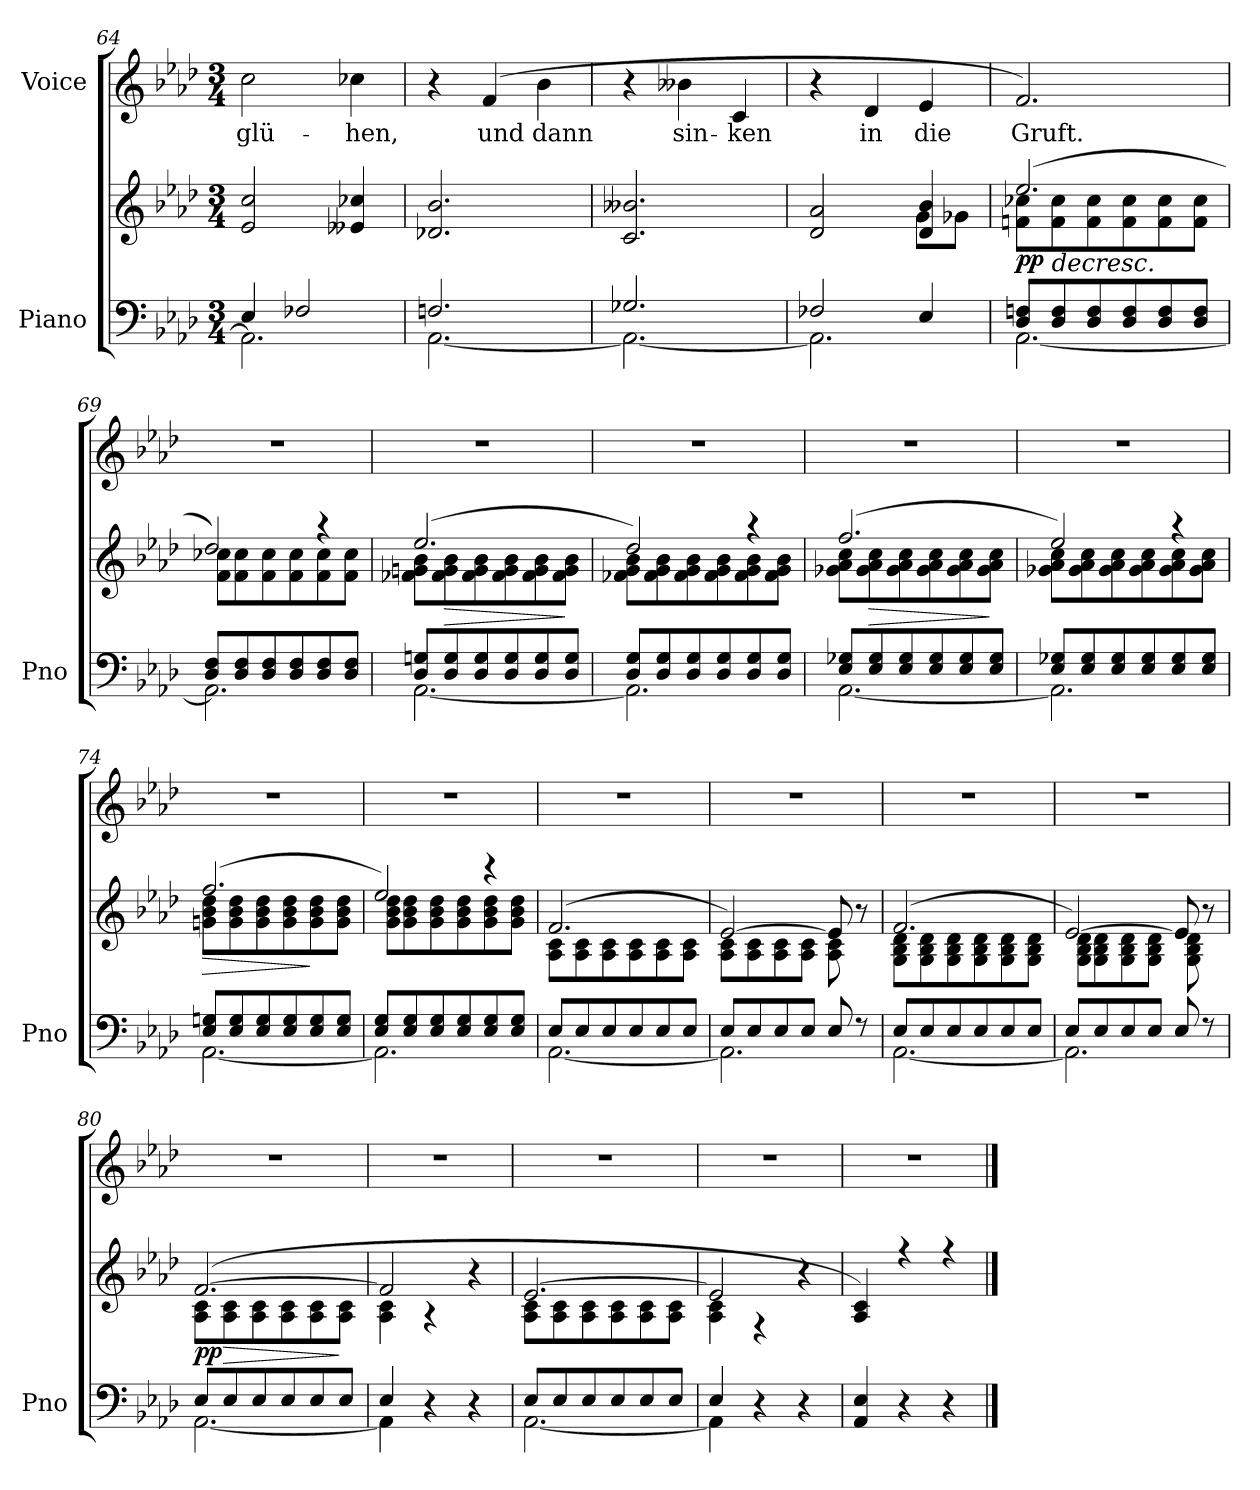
**kern	**kern	**dynam	**kern	**text
*part2	*part2	*part2	*part1	*part1
*staff3	*staff2	*staff2/3	*staff1	*staff1
*I"Piano	*	*	*I"Voice	*
*I'Pno	*	*	*	*
*clefF4	*clefG2	*	*clefG2	*
*k[b-e-a-d-]	*k[b-e-a-d-]	*	*k[b-e-a-d-]	*
*M3/4	*M3/4	*	*M3/4	*
=64	=64	=64	=64	=64
*^	*	*	*	*
!	!	!	!	!	!LO:LY:b
4E-/	2.AA-\]	2e-/ 2cc/	.	2cc\	-glü-
2F-X/	.	.	.	.	.
!	!	!	!	!	!LO:LY:b
.	.	4e--X/ 4cc-X/	.	4cc-X\	-hen,
=65	=65	=65	=65	=65	=65
!	!	!	!LO:DY:b	!	!
!	!	!	!LO:DY:n=1:b	!	!
2.Fn/	[2.AA-\	2.d-X/ 2.b-/	other-dynamics p	4r	.
!	!	!	!	!	!LO:LY:b
.	.	.	.	(4f/	und
!	!	!	!	!	!LO:LY:b
.	.	.	.	4b-\	dann
=66	=66	=66	=66	=66	=66
2.G-X/	2.AA-\_	2.c/ 2.b--X/	.	4r	.
!	!	!	!	!	!LO:LY:b
.	.	.	.	4b--X\	sin-
!	!	!	!	!	!LO:LY:b
.	.	.	.	4c/	-ken
=67	=67	=67	=67	=67	=67
*	*	*^	*	*	*
2F-X/	2.AA-\]	2d-/ 2a-/	2ryy	.	4r	.
!	!	!	!	!	!	!LO:LY:b
.	.	.	.	.	4d-/	in
!	!	!	!	!	!	!LO:LY:b
4E-/	.	4d-/ 4b-/	8g\L	.	4e-/	die
.	.	.	8g-X\J	.	.	.
!!LO:LB:g=z
=68	=68	=68	=68	=68	=68	=68
!	!	!	!	!LO:DY:b	!	!LO:LY:b
8D-/ 8Fn/L	[2.AA-\	(2.ee-/	8fn\ 8cc-X\L	pp	2.f/)	Gruft.
!	!	!	!	!LO:HP:b	!	!
8D-/ 8F/	.	.	8f\ 8cc-\	>	.	.
8D-/ 8F/	.	.	8f\ 8cc-\	.	.	.
8D-/ 8F/	.	.	8f\ 8cc-\	.	.	.
8D-/ 8F/	.	.	8f\ 8cc-\	.	.	.
8D-/ 8F/J	.	.	8f\ 8cc-\J	.	.	.
=69	=69	=69	=69	=69	=69	=69
8D-/ 8F/L	2.AA-\]	2dd-/)	8f\ 8cc-X\L	.	2.r	.
8D-/ 8F/	.	.	8f\ 8cc-\	.	.	.
8D-/ 8F/	.	.	8f\ 8cc-\	.	.	.
8D-/ 8F/	.	.	8f\ 8cc-\	.	.	.
8D-/ 8F/	.	4r	8f\ 8cc-\	.	.	.
8D-/ 8F/J	.	.	8f\ 8cc-\J	.	.	.
=70	=70	=70	=70	=70	=70	=70
8D-/ 8Gn/L	[2.AA-\	(2.ee-/	8f-X\ 8gn\ 8b-\L	.	2.r	.
!	!	!	!	!LO:HP:b	!	!
8D-/ 8G/	.	.	8f-\ 8g\ 8b-\	>	.	.
8D-/ 8G/	.	.	8f-\ 8g\ 8b-\	.	.	.
8D-/ 8G/	.	.	8f-\ 8g\ 8b-\	.	.	.
8D-/ 8G/	.	.	8f-\ 8g\ 8b-\	.	.	.
8D-/ 8G/J	.	.	8f-\ 8g\ 8b-\J	]	.	.
=71	=71	=71	=71	=71	=71	=71
8D-/ 8G/L	2.AA-\]	2dd-/)	8f-X\ 8g\ 8b-\L	.	2.r	.
8D-/ 8G/	.	.	8f-\ 8g\ 8b-\	.	.	.
8D-/ 8G/	.	.	8f-\ 8g\ 8b-\	.	.	.
8D-/ 8G/	.	.	8f-\ 8g\ 8b-\	.	.	.
8D-/ 8G/	.	4r	8f-\ 8g\ 8b-\	.	.	.
8D-/ 8G/J	.	.	8f-\ 8g\ 8b-\J	.	.	.
=72	=72	=72	=72	=72	=72	=72
8E-/ 8G-X/L	[2.AA-\	(2.ff/	8g-X\ 8a-\ 8cc\L	.	2.r	.
!	!	!	!	!LO:HP:b	!	!
8E-/ 8G-/	.	.	8g-\ 8a-\ 8cc\	>	.	.
8E-/ 8G-/	.	.	8g-\ 8a-\ 8cc\	.	.	.
8E-/ 8G-/	.	.	8g-\ 8a-\ 8cc\	.	.	.
8E-/ 8G-/	.	.	8g-\ 8a-\ 8cc\	.	.	.
8E-/ 8G-/J	.	.	8g-\ 8a-\ 8cc\J	]	.	.
!!LO:LB:g=z
=73	=73	=73	=73	=73	=73	=73
8E-/ 8G-X/L	2.AA-\]	2ee-/)	8g-X\ 8a-\ 8cc\L	.	2.r	.
8E-/ 8G-/	.	.	8g-\ 8a-\ 8cc\	.	.	.
8E-/ 8G-/	.	.	8g-\ 8a-\ 8cc\	.	.	.
8E-/ 8G-/	.	.	8g-\ 8a-\ 8cc\	.	.	.
8E-/ 8G-/	.	4r	8g-\ 8a-\ 8cc\	.	.	.
8E-/ 8G-/J	.	.	8g-\ 8a-\ 8cc\J	.	.	.
=74	=74	=74	=74	=74	=74	=74
!	!	!	!	!LO:HP:b	!	!
8E-/ 8Gn/L	[2.AA-\	(2.ff/	8gn\ 8b-\ 8dd-\L	>	2.r	.
8E-/ 8G/	.	.	8g\ 8b-\ 8dd-\	.	.	.
8E-/ 8G/	.	.	8g\ 8b-\ 8dd-\	.	.	.
8E-/ 8G/	.	.	8g\ 8b-\ 8dd-\	.	.	.
8E-/ 8G/	.	.	8g\ 8b-\ 8dd-\	]	.	.
8E-/ 8G/J	.	.	8g\ 8b-\ 8dd-\J	.	.	.
=75	=75	=75	=75	=75	=75	=75
8E-/ 8G/L	2.AA-\]	2ee-/)	8g\ 8b-\ 8dd-\L	.	2.r	.
8E-/ 8G/	.	.	8g\ 8b-\ 8dd-\	.	.	.
8E-/ 8G/	.	.	8g\ 8b-\ 8dd-\	.	.	.
8E-/ 8G/	.	.	8g\ 8b-\ 8dd-\	.	.	.
8E-/ 8G/	.	4r	8g\ 8b-\ 8dd-\	.	.	.
8E-/ 8G/J	.	.	8g\ 8b-\ 8dd-\J	.	.	.
=76	=76	=76	=76	=76	=76	=76
!	!	!	!	!LO:DY:b	!	!
!	!	!	!	!LO:DY:n=1:b	!	!
8E-/L	[2.AA-\	(2.f/	8A-\ 8c\L	other-dynamics p	2.r	.
8E-/	.	.	8A-\ 8c\	.	.	.
8E-/	.	.	8A-\ 8c\	.	.	.
8E-/	.	.	8A-\ 8c\	.	.	.
8E-/	.	.	8A-\ 8c\	.	.	.
8E-/J	.	.	8A-\ 8c\J	.	.	.
=77	=77	=77	=77	=77	=77	=77
8E-/L	2.AA-\]	[2e-/)	8A-\ 8c\L	.	2.r	.
8E-/	.	.	8A-\ 8c\	.	.	.
8E-/	.	.	8A-\ 8c\	.	.	.
8E-/J	.	.	8A-\ 8c\J	.	.	.
8E-/	.	8e-/]	8A-\ 8c\	.	.	.
8r	.	8r	8ryy	.	.	.
!!LO:LB:g=z
=78	=78	=78	=78	=78	=78	=78
8E-/L	[2.AA-\	(2.f/	8G\ 8B-\ 8d-\L	.	2.r	.
8E-/	.	.	8G\ 8B-\ 8d-\	.	.	.
8E-/	.	.	8G\ 8B-\ 8d-\	.	.	.
8E-/	.	.	8G\ 8B-\ 8d-\	.	.	.
8E-/	.	.	8G\ 8B-\ 8d-\	.	.	.
8E-/J	.	.	8G\ 8B-\ 8d-\J	.	.	.
=79	=79	=79	=79	=79	=79	=79
8E-/L	2.AA-\]	[2e-/)	8G\ 8B-\ 8d-\L	.	2.r	.
8E-/	.	.	8G\ 8B-\ 8d-\	.	.	.
8E-/	.	.	8G\ 8B-\ 8d-\	.	.	.
8E-/J	.	.	8G\ 8B-\ 8d-\J	.	.	.
8E-/	.	8e-/]	8G\ 8B-\ 8d-\	.	.	.
8r	.	8r	8ryy	.	.	.
=80	=80	=80	=80	=80	=80	=80
!	!	!	!	!LO:DY:b	!	!
8E-/L	[2.AA-\	([2.f/	8A-\ 8c\L	pp	2.r	.
!	!	!	!	!LO:HP:b	!	!
8E-/	.	.	8A-\ 8c\	>	.	.
8E-/	.	.	8A-\ 8c\	.	.	.
8E-/	.	.	8A-\ 8c\	.	.	.
8E-/	.	.	8A-\ 8c\	.	.	.
8E-/J	.	.	8A-\ 8c\J	]	.	.
=81	=81	=81	=81	=81	=81	=81
4E-/	4AA-\]	2f/]	4A-\ 4c\	.	2.r	.
4r	2ryy	.	4r	.	.	.
4r	.	4r	4ryy	.	.	.
=82	=82	=82	=82	=82	=82	=82
8E-/L	[2.AA-\	[2.e-/	8A-\ 8c\L	.	2.r	.
8E-/	.	.	8A-\ 8c\	.	.	.
8E-/	.	.	8A-\ 8c\	.	.	.
8E-/	.	.	8A-\ 8c\	.	.	.
8E-/	.	.	8A-\ 8c\	.	.	.
8E-/J	.	.	8A-\ 8c\J	.	.	.
*v	*v	*	*	*	*	*
*	*v	*v	*	*	*
.	.	]	.	.
=83	=83	=83	=83	=83
*^	*^	*	*	*
4E-/	4AA-\]	2e-/]	4A-\ 4c\	.	2.r	.
4r	2ryy	.	4r	.	.	.
4r	.	4r	4ryy	.	.	.
*v	*v	*	*	*	*	*
=84	=84	=84	=84	=84	=84
4AA-/ 4E-/	4A-/ 4c/)	2.ryy	.	2.r	.
4r	4r	.	.	.	.
4r	4r	.	.	.	.
*	*v	*v	*	*	*
==	==	==	==	==
*-	*-	*-	*-	*-
